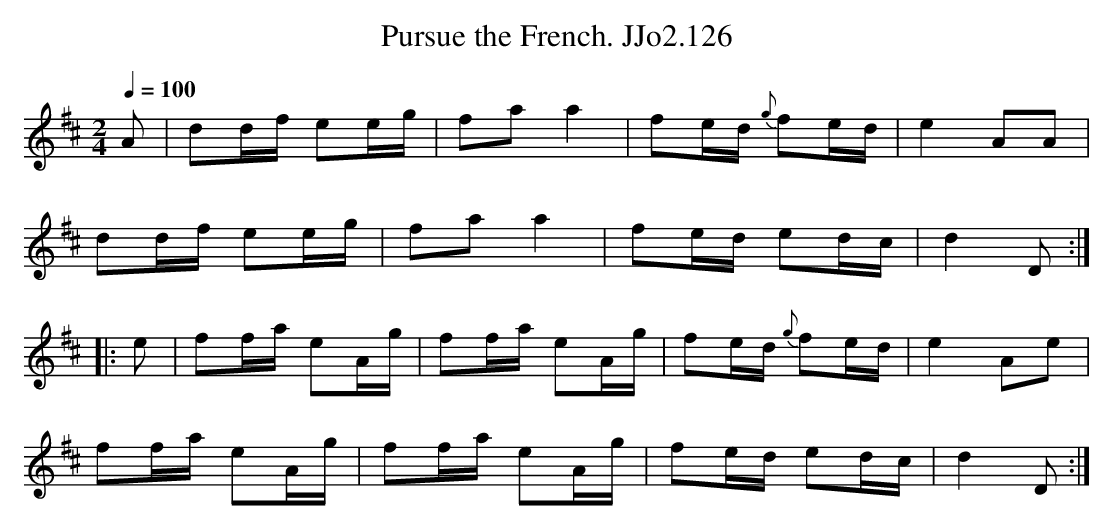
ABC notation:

X:1
T:Pursue the French. JJo2.126
M:2/4
L:1/8
Q:1/4=100
K:D
A | dd/f/ ee/g/ | fa a2 | fe/d/ {g}fe/d/ | e2 AA |
dd/f/ ee/g/ | fa a2 | fe/d/ ed/c/ | d2 D :|
|: e |ff/a/ eA/g/ | ff/a/ eA/g/ | fe/d/ {g}fe/d/ | e2 Ae |
ff/a/ eA/g/ | ff/a/ eA/g/ | fe/d/ ed/c/ | d2D :|
